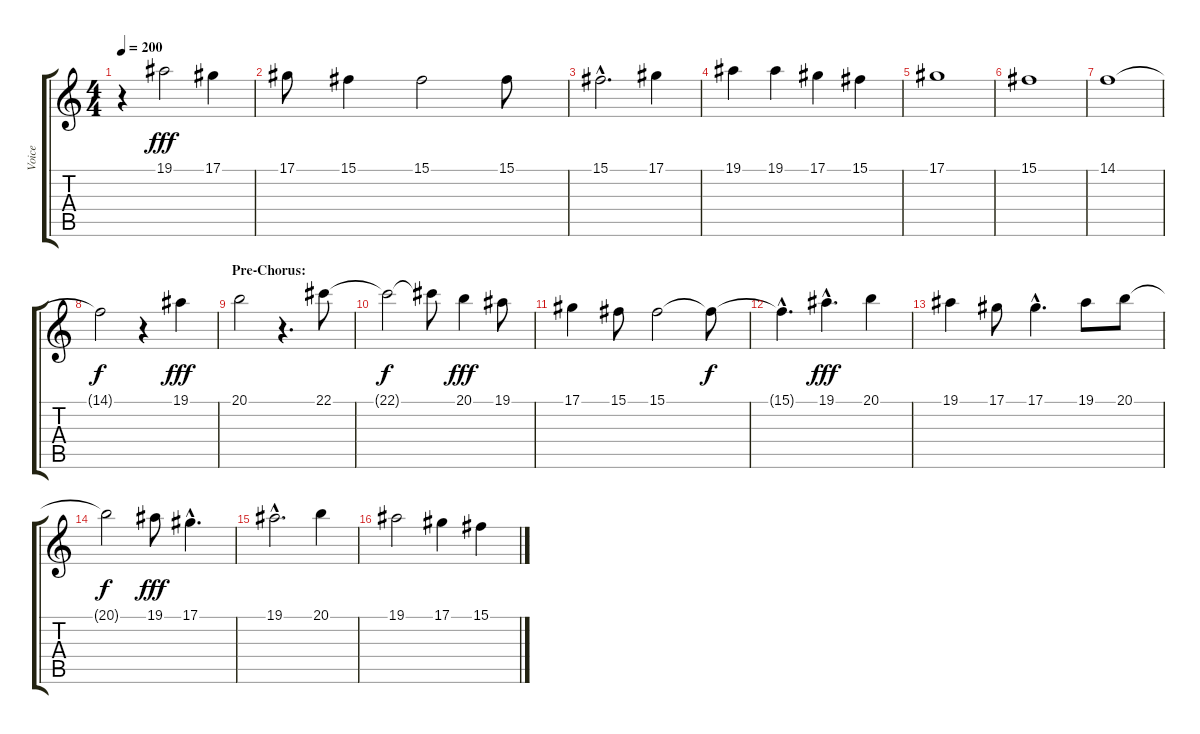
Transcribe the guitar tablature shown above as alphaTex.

\track ("Voice" "Voice") {instrument lead6voice}
\staff {score tabs}
\tuning (Eb4 Bb3 Gb3 Db3 Ab2 Eb2) {hide}
\ts (4 4)
\tempo 200
\clef g2
\ks c
r.4{dy f} 19.1.2{dy fff} 17.1.4 |
17.1.8 15.1.4 15.1.2 15.1.8 |
15.1{hac}.2{d} 17.1.4 |
19.1.4 19.1.4 17.1.4 15.1.4 |
17.1.1 |
15.1.1 |
14.1.1 |
14.1{t}.2{dy f} r.4 19.1.4{dy fff} |
\section ("" "Pre-Chorus:")
20.1.2 r.4{d} 22.1.8 |
22.1{t}.2{dy f} 22.1{t}.8 20.1.4{dy fff} 19.1.8 |
17.1.4 15.1.8 15.1.2 15.1{t}.8{dy f} |
15.1{hac t}.4{d} 19.1{hac}.4{d dy fff} 20.1.4 |
19.1.4 17.1.8 17.1{hac}.4{d} 19.1.8 20.1.8 |
20.1{t}.2{dy f} 19.1.8{dy fff} 17.1{hac}.4{d} |
19.1{hac}.2{d} 20.1.4 |
19.1.2 17.1.4 15.1.4
